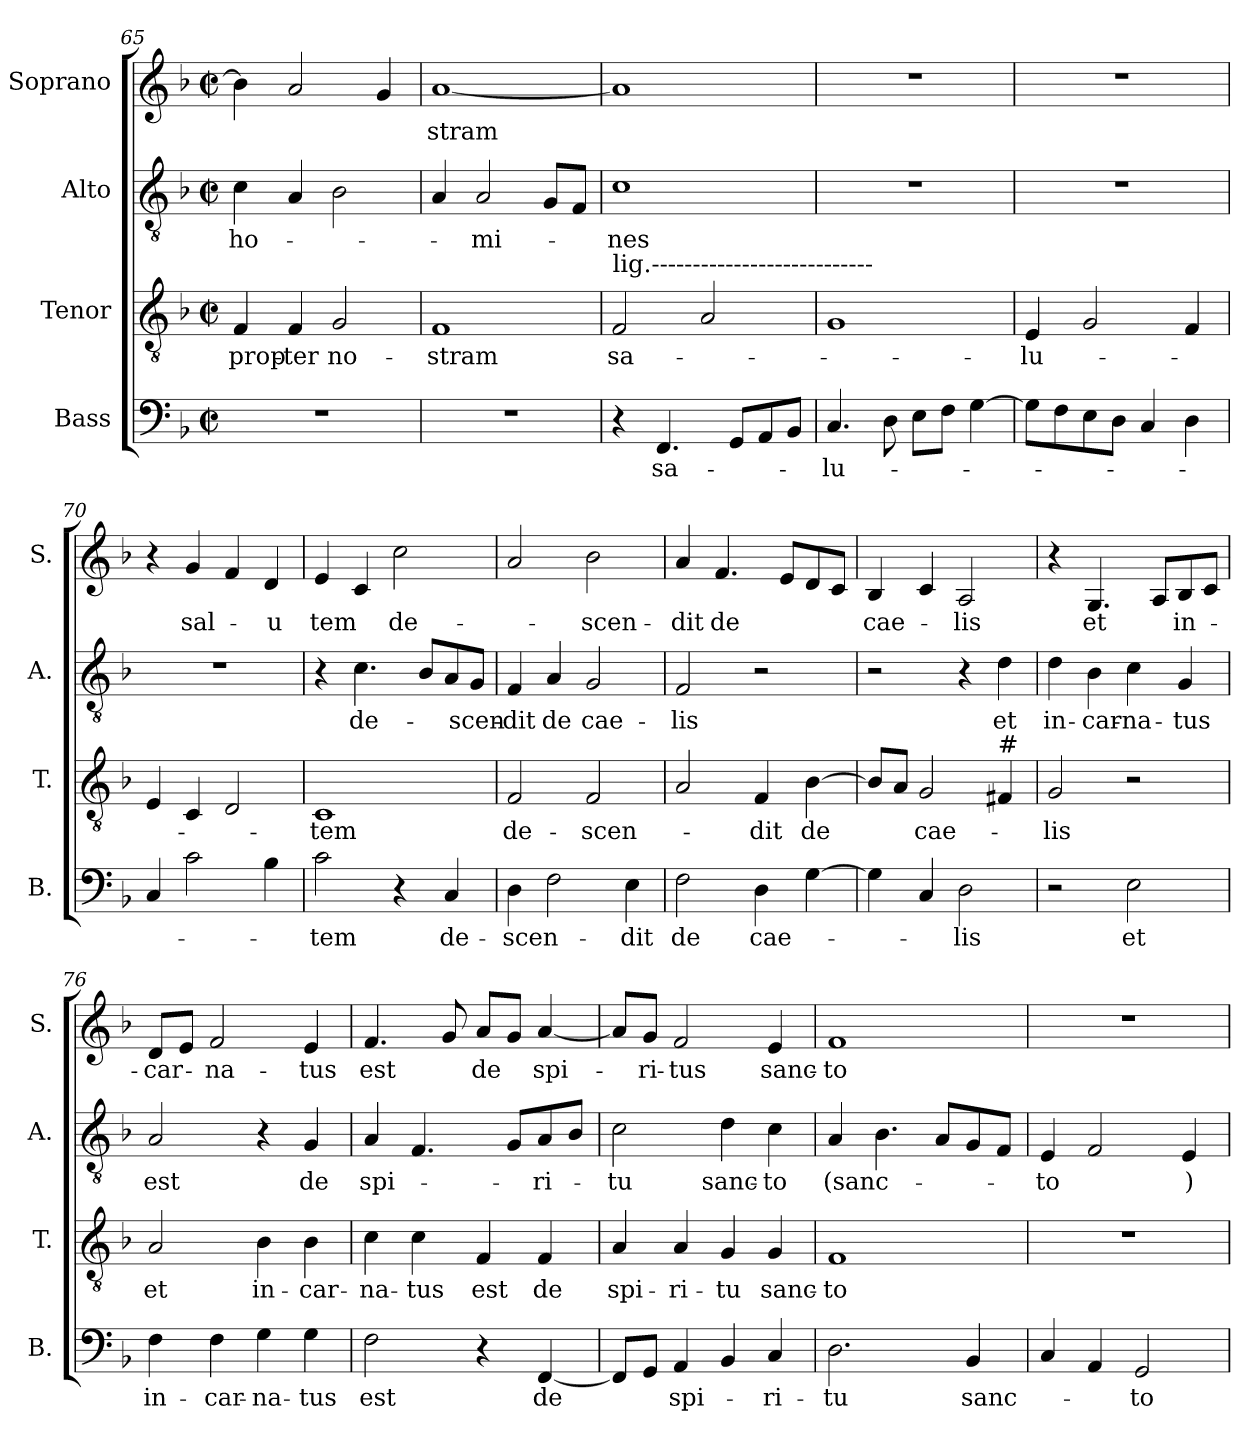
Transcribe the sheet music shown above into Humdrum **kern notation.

**kern	**text	**kern	**text	**kern	**text	**kern	**text
*part4	*part4	*part3	*part3	*part2	*part2	*part1	*part1
*staff4	*staff4	*staff3	*staff3	*staff2	*staff2	*staff1	*staff1
*I"Bass	*	*I"Tenor	*	*I"Alto	*	*I"Soprano	*
*I'B.	*	*I'T.	*	*I'A.	*	*I'S.	*
*clefF4	*	*clefGv2	*	*clefGv2	*	*clefG2	*
*k[b-]	*	*k[b-]	*	*k[b-]	*	*k[b-]	*
*M2/2	*	*M2/2	*	*M2/2	*	*M2/2	*
*met(c|)	*	*met(c|)	*	*met(c|)	*	*met(c|)	*
=65	=65	=65	=65	=65	=65	=65	=65
!	!	!	!LO:LY:b	!	!LO:LY:b	!	!
1r	.	4F/	prop-	4c\	ho-	4b-\]	.
!	!	!	!LO:LY:b	!	!	!	!
.	.	4F/	-ter	4A/	.	2a/	.
!	!	!	!LO:LY:b	!	!	!	!
.	.	2G/	no-	2B-\	.	.	.
.	.	.	.	.	.	4g/	.
=66	=66	=66	=66	=66	=66	=66	=66
!	!	!	!LO:LY:b	!	!	!	!LO:LY:b
1r	.	1F	-stram	4A/	.	[1a	-stram
!	!	!	!	!	!LO:LY:b	!	!
.	.	.	.	2A/	mi-	.	.
.	.	.	.	8G/L	.	.	.
.	.	.	.	8F/J	.	.	.
=67	=67	=67	=67	=67	=67	=67	=67
!	!	!LO:TX:a:t=lig.---------------------------	!	!	!	!	!
!	!	!	!LO:LY:b	!	!LO:LY:b	!	!
4r	.	2F/	sa-	1c	-nes	1a]	.
!	!LO:LY:b	!	!	!	!	!	!
4.FF/	sa-	.	.	.	.	.	.
.	.	2A/	.	.	.	.	.
8GG/L	.	.	.	.	.	.	.
8AA/	.	.	.	.	.	.	.
8BB-/J	.	.	.	.	.	.	.
=68	=68	=68	=68	=68	=68	=68	=68
!	!LO:LY:b	!	!	!	!	!	!
4.C/	-lu-	1G	.	1r	.	1r	.
8D\	.	.	.	.	.	.	.
8E\L	.	.	.	.	.	.	.
8F\J	.	.	.	.	.	.	.
[4G\	.	.	.	.	.	.	.
=69	=69	=69	=69	=69	=69	=69	=69
!	!	!	!LO:LY:b	!	!	!	!
8G\L]	.	4E/	-lu-	1r	.	1r	.
8F\	.	.	.	.	.	.	.
8E\	.	2G/	.	.	.	.	.
8D\J	.	.	.	.	.	.	.
4C/	.	.	.	.	.	.	.
4D\	.	4F/	.	.	.	.	.
=70	=70	=70	=70	=70	=70	=70	=70
4C/	.	4E/	.	1r	.	4r	.
!	!	!	!	!	!	!	!LO:LY:b
2c\	.	4C/	.	.	.	4g/	sal-
.	.	2D/	.	.	.	4f/	.
!	!	!	!	!	!	!	!LO:LY:b
4B-\	.	.	.	.	.	4d/	-u
=71	=71	=71	=71	=71	=71	=71	=71
!	!LO:LY:b	!	!LO:LY:b	!	!	!	!LO:LY:b
2c\	-tem	1C	-tem	4r	.	4e/	-tem
!	!	!	!	!	!LO:LY:b	!	!
.	.	.	.	4.c\	de-	4c/	.
!	!	!	!	!	!	!	!LO:LY:b
4r	.	.	.	.	.	2cc\	de-
.	.	.	.	8B-/L	.	.	.
!	!LO:LY:b	!	!	!	!	!	!
4C/	de-	.	.	8A/	.	.	.
!	!	!	!	!	!LO:LY:b	!	!
.	.	.	.	8G/J	-scen-	.	.
=72	=72	=72	=72	=72	=72	=72	=72
!	!LO:LY:b	!	!LO:LY:b	!	!LO:LY:b	!	!
4D\	-scen-	2F/	de-	4F/	-dit	2a/	.
!	!	!	!	!	!LO:LY:b	!	!
2F\	.	.	.	4A/	de	.	.
!	!	!	!LO:LY:b	!	!LO:LY:b	!	!LO:LY:b
.	.	2F/	-scen-	2G/	cae-	2b-\	-scen-
!	!LO:LY:b	!	!	!	!	!	!
4E\	-dit	.	.	.	.	.	.
=73	=73	=73	=73	=73	=73	=73	=73
!	!LO:LY:b	!	!	!	!LO:LY:b	!	!LO:LY:b
2F\	de	2A/	.	2F/	-lis	4a/	-dit
!	!	!	!	!	!	!	!LO:LY:b
.	.	.	.	.	.	4.f/	-de
!	!LO:LY:b	!	!LO:LY:b	!	!	!	!
4D\	cae-	4F/	-dit	2r	.	.	.
.	.	.	.	.	.	8e/L	.
!	!	!	!LO:LY:b	!	!	!	!
[4G\	.	[4B-\	-de	.	.	8d/	.
.	.	.	.	.	.	8c/J	.
=74	=74	=74	=74	=74	=74	=74	=74
!	!	!	!	!	!	!	!LO:LY:b
4G\]	.	8B-/L]	.	2r	.	4B-/	cae-
.	.	8A/J	.	.	.	.	.
!	!	!	!LO:LY:b	!	!	!	!
4C/	.	2G/	cae-	.	.	4c/	.
!	!LO:LY:b	!	!	!	!	!	!LO:LY:b
2D\	-lis	.	.	4r	.	2A/	lis
!	!	!LO:TX:a:t=#	!	!	!	!	!
!	!	!	!	!	!LO:LY:b	!	!
.	.	4F#X/	.	4d\	et	.	.
=75	=75	=75	=75	=75	=75	=75	=75
!	!	!	!LO:LY:b	!	!LO:LY:b	!	!
2r	.	2G/	-lis	4d\	in-	4r	.
!	!	!	!	!	!LO:LY:b	!	!LO:LY:b
.	.	.	.	4B-\	-car-	4.G/	-et
!	!LO:LY:b	!	!	!	!LO:LY:b	!	!
2E\	et	2r	.	4c\	-na-	.	.
.	.	.	.	.	.	8A/L	.
!	!	!	!	!	!LO:LY:b	!	!LO:LY:b
.	.	.	.	4G/	-tus	8B-/	in-
.	.	.	.	.	.	8c/J	.
=76	=76	=76	=76	=76	=76	=76	=76
!	!LO:LY:b	!	!LO:LY:b	!	!LO:LY:b	!	!LO:LY:b
4F\	in-	2A/	et	2A/	est	8d/L	-car-
.	.	.	.	.	.	8e/J	.
!	!LO:LY:b	!	!	!	!	!	!LO:LY:b
4F\	-car-	.	.	.	.	2f/	-na-
!	!LO:LY:b	!	!LO:LY:b	!	!	!	!
4G\	-na-	4B-\	in-	4r	.	.	.
!	!LO:LY:b	!	!LO:LY:b	!	!LO:LY:b	!	!LO:LY:b
4G\	-tus	4B-\	-car-	4G/	de	4e/	-tus
=77	=77	=77	=77	=77	=77	=77	=77
!	!LO:LY:b	!	!LO:LY:b	!	!LO:LY:b	!	!LO:LY:b
2F\	est	4c\	-na-	4A/	spi-	4.f/	-est
!	!	!	!LO:LY:b	!	!	!	!
.	.	4c\	-tus	4.F/	.	.	.
.	.	.	.	.	.	8g/	.
!	!	!	!LO:LY:b	!	!	!	!LO:LY:b
4r	.	4F/	est	.	.	8a/L	-de
.	.	.	.	8G/L	.	8g/J	.
!	!LO:LY:b	!	!LO:LY:b	!	!LO:LY:b	!	!LO:LY:b
[4FF/	-de	4F/	de	8A/	-ri-	[4a/	spi-
.	.	.	.	8B-/J	.	.	.
=78	=78	=78	=78	=78	=78	=78	=78
!	!	!	!LO:LY:b	!	!LO:LY:b	!	!
8FF/L]	.	4A/	spi-	2c\	-tu	8a/L]	.
!	!	!	!	!	!	!	!LO:LY:b
8GG/J	.	.	.	.	.	8g/J	-ri-
!	!LO:LY:b	!	!LO:LY:b	!	!	!	!LO:LY:b
4AA/	spi-	4A/	-ri-	.	.	2f/	-tus
!	!	!	!LO:LY:b	!	!LO:LY:b	!	!
4BB-/	.	4G/	-tu	4d\	sanc-	.	.
!	!LO:LY:b	!	!LO:LY:b	!	!LO:LY:b	!	!LO:LY:b
4C/	-ri-	4G/	sanc-	4c\	-to	4e/	sanc-
=79	=79	=79	=79	=79	=79	=79	=79
!	!LO:LY:b	!	!LO:LY:b	!	!LO:LY:b	!	!LO:LY:b
2.D\	-tu	1F	-to	4A/	(sanc-	1f	-to
.	.	.	.	4.B-\	.	.	.
.	.	.	.	8A/L	.	.	.
!	!LO:LY:b	!	!	!	!	!	!
4BB-/	sanc-	.	.	8G/	.	.	.
.	.	.	.	8F/J	.	.	.
=80	=80	=80	=80	=80	=80	=80	=80
!	!	!	!	!	!LO:LY:b	!	!
4C/	.	1r	.	4E/	-to	1r	.
4AA/	.	.	.	2F/	.	.	.
!	!LO:LY:b	!	!	!	!	!	!
2GG/	to	.	.	.	.	.	.
!	!	!	!	!	!LO:LY:b	!	!
.	.	.	.	4E/	)	.	.
=	=	=	=	=	=	=	=
*-	*-	*-	*-	*-	*-	*-	*-
